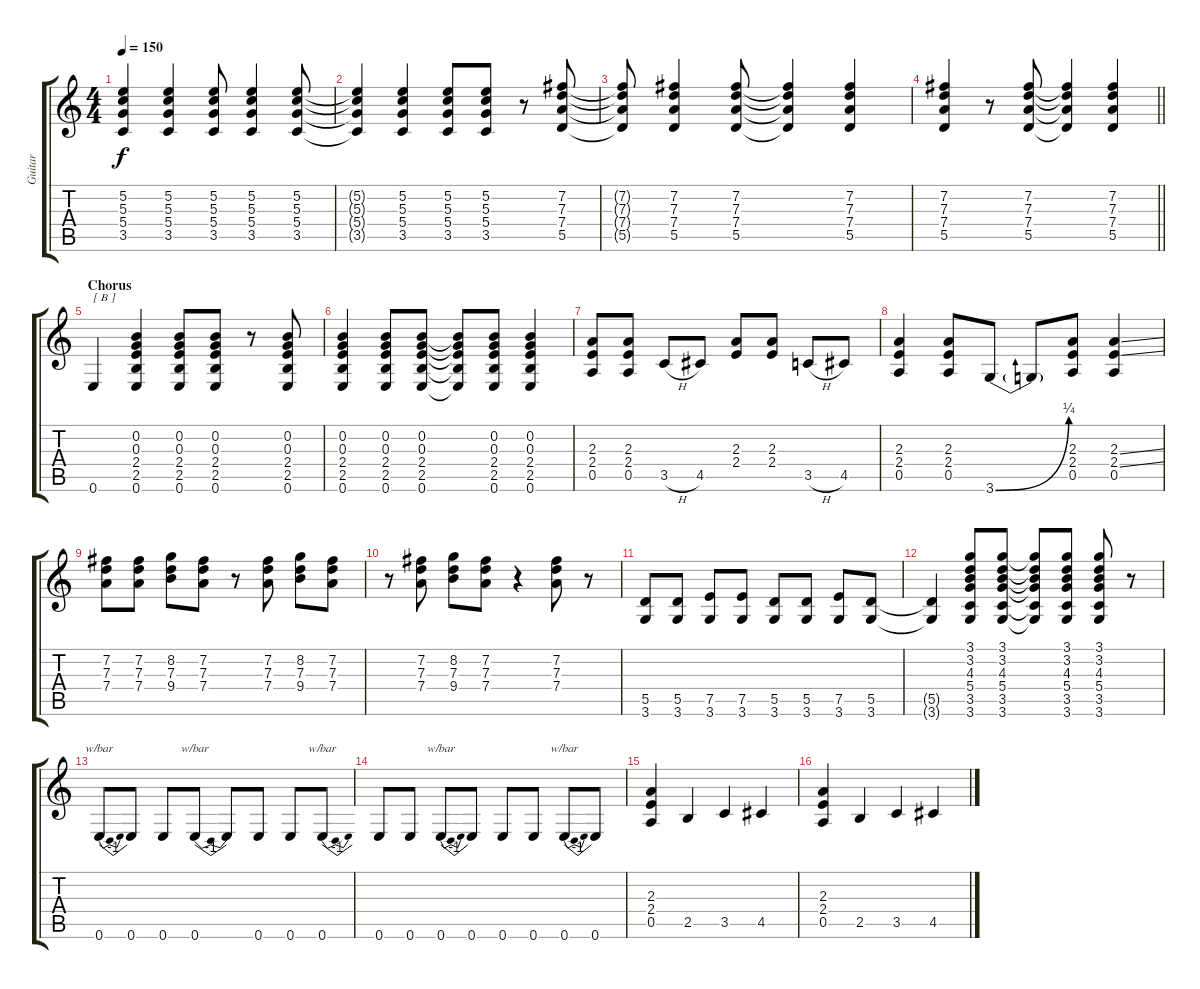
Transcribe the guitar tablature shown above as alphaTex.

\track ("Guitar" "Guitar") {instrument acousticguitarsteel}
\staff {score tabs}
\tuning (E4 B3 G3 D3 A2 E2) {hide}
\ts (4 4)
\tempo 150
\clef g2
\ks c
(5.2{t} 5.3{t} 5.4{t} 3.5{t}).4{dy f} (5.2 5.3 5.4 3.5).4 (5.2 5.3 5.4 3.5).8 (5.2 5.3 5.4 3.5).4 (5.2 5.3 5.4 3.5).8 |
(5.2{t} 5.3{t} 5.4{t} 3.5{t}).4 (5.2 5.3 5.4 3.5).4 (5.2 5.3 5.4 3.5).8 (5.2 5.3 5.4 3.5).8 r.8 (7.2 7.3 7.4 5.5).8 |
(7.2{t} 7.3{t} 7.4{t} 5.5{t}).8 (7.2 7.3 7.4 5.5).4 (7.2 7.3 7.4 5.5).8 (7.2{t} 7.3{t} 7.4{t} 5.5{t}).4 (7.2 7.3 7.4 5.5).4 |
\barLineRight lightlight
(7.2 7.3 7.4 5.5).4 r.8 (7.2 7.3 7.4 5.5).8 (7.2{t} 7.3{t} 7.4{t} 5.5{t}).4 (7.2 7.3 7.4 5.5).4 |
\section ("" "Chorus")
0.6.4{txt "[ B ]"} (0.2 0.3 2.4 2.5 0.6).4 (0.2 0.3 2.4 2.5 0.6).8 (0.2 0.3 2.4 2.5 0.6).8 r.8 (0.2 0.3 2.4 2.5 0.6).8 |
(0.2 0.3 2.4 2.5 0.6).4 (0.2 0.3 2.4 2.5 0.6).8 (0.2 0.3 2.4 2.5 0.6).8 (0.2{t} 0.3{t} 2.4{t} 2.5{t} 0.6{t}).8 (0.2 0.3 2.4 2.5 0.6).8 (0.2 0.3 2.4 2.5 0.6).4 |
(2.3 2.4 0.5).8 (2.3 2.4 0.5).8 3.5{h}.8 4.5.8 (2.3 2.4).8 (2.3 2.4).8 3.5{h}.8 4.5.8 |
(2.3 2.4 0.5).4 (2.3 2.4 0.5).8 3.6{be (bend 0 0 60 1)}.8 3.6{t}.8 (2.3 2.4 0.5).8 (2.3{ss} 2.4{ss} 0.5).4 |
(7.2 7.3 7.4).8 (7.2 7.3 7.4).8 (8.2 7.3 9.4).8 (7.2 7.3 7.4).8 r.8 (7.2 7.3 7.4).8 (8.2 7.3 9.4).8 (7.2 7.3 7.4).8 |
r.8 (7.2 7.3 7.4).8 (8.2 7.3 9.4).8 (7.2 7.3 7.4).8 r.4 (7.2 7.3 7.4).8 r.8 |
(5.5 3.6).8 (5.5 3.6).8 (7.5 3.6).8 (7.5 3.6).8 (5.5 3.6).8 (5.5 3.6).8 (7.5 3.6).8 (5.5 3.6).8 |
(5.5{t} 3.6{t}).4 (3.1 3.2 4.3 5.4 3.5 3.6).8 (3.1 3.2 4.3 5.4 3.5 3.6).8 (3.1{t} 3.2{t} 4.3{t} 5.4{t} 3.5{t} 3.6{t}).8 (3.1 3.2 4.3 5.4 3.5 3.6).8 (3.1 3.2 4.3 5.4 3.5 3.6).8 r.8 |
0.6.8{tbe (dip default 0 0 30 -4 60 0)} 0.6.8 0.6.8 0.6.8{tbe (dip default 0 0 30 -4 60 0)} 0.6{t}.8 0.6.8 0.6.8 0.6.8{tbe (dip default 0 0 30 -4 60 0)} |
0.6.8 0.6.8 0.6.8{tbe (dip default 0 0 30 -4 60 0)} 0.6.8 0.6.8 0.6.8 0.6.8{tbe (dip default 0 0 30 -4 60 0)} 0.6.8 |
(2.3 2.4 0.5).4 2.5.4 3.5.4 4.5.4 |
(2.3 2.4 0.5).4 2.5.4 3.5.4 4.5.4
